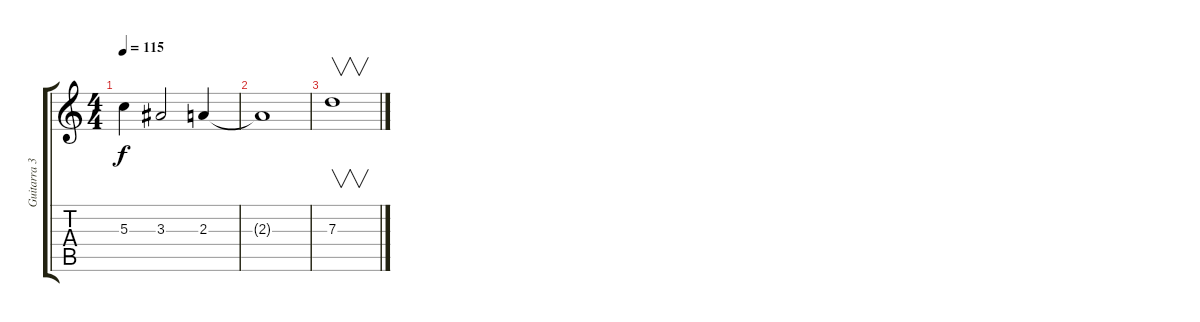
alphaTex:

\track ("Guitarra 3" "Guitarra 3") {instrument distortionguitar}
\staff {score tabs}
\tuning (E4 B3 G3 D3 A2 E2) {hide}
\ts (4 4)
\tempo 115
\clef g2
\ks c
5.3{t}.4{dy f} 3.3.2 2.3.4 |
2.3{t}.1 |
7.3.1{v}
